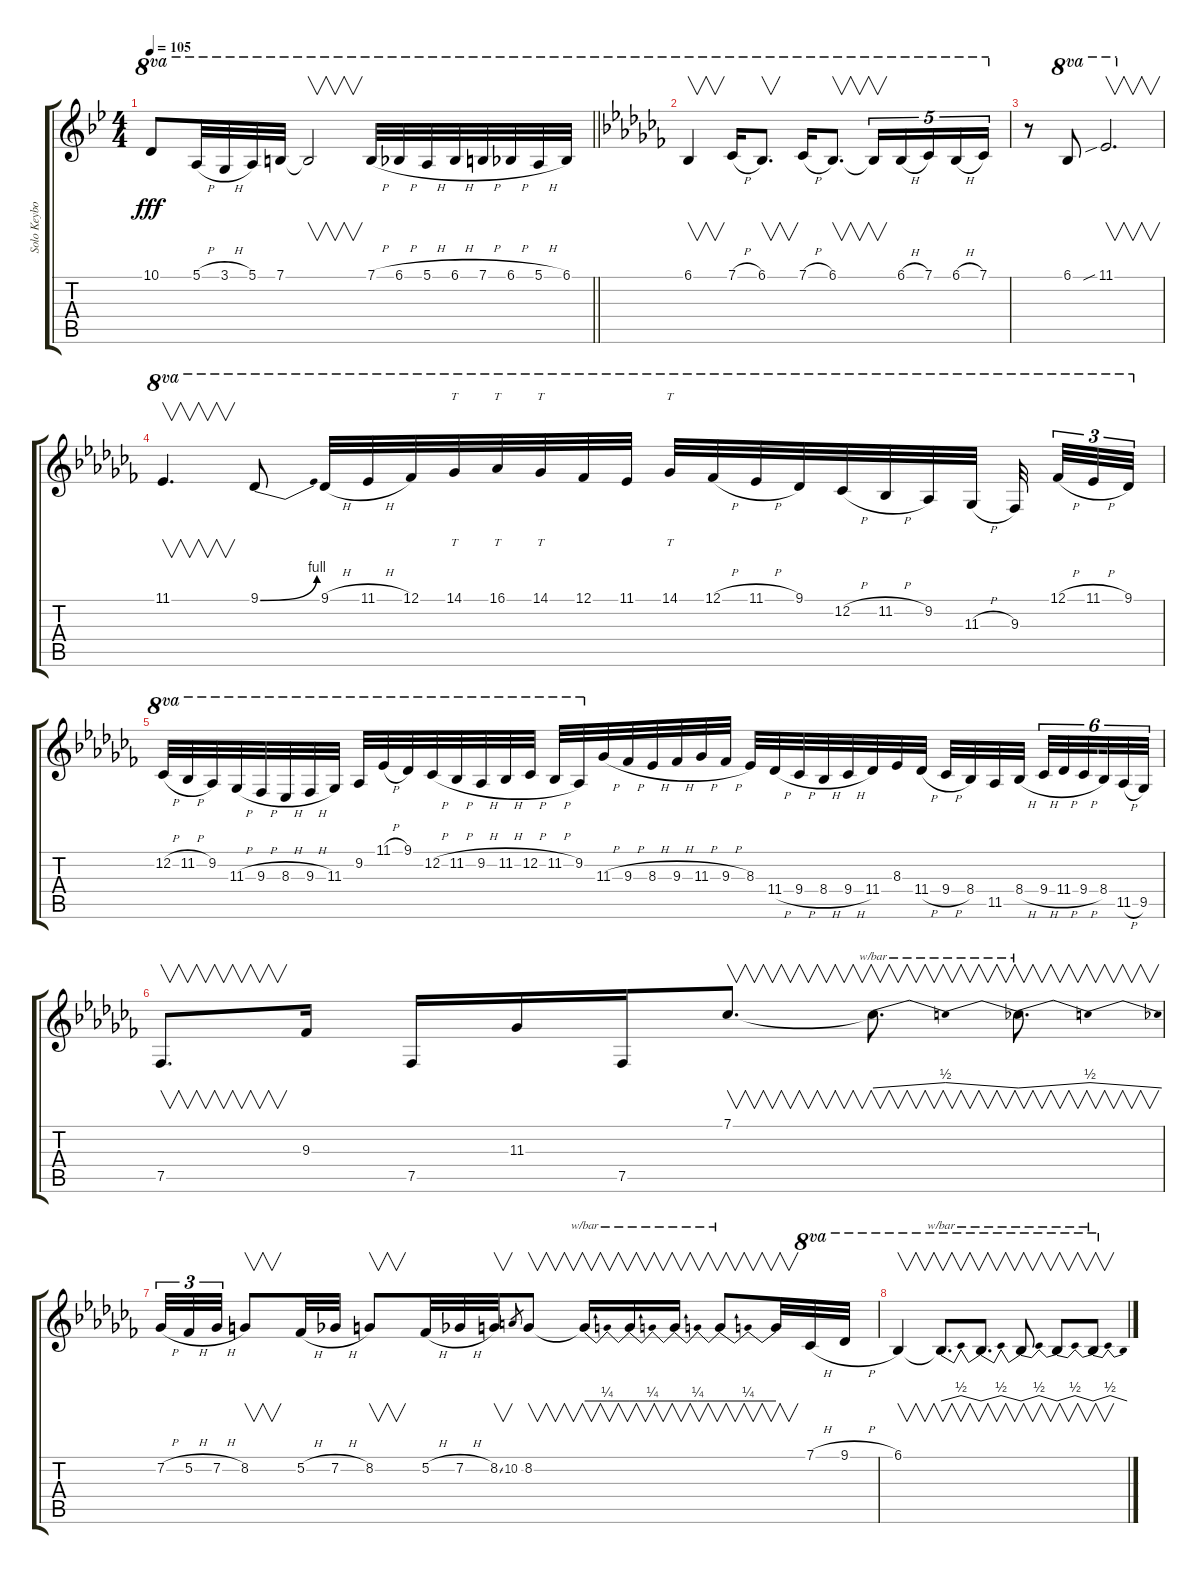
\track ("Solo Keyboard ( Matt Guillory )" "Solo Keybo") {instrument lead2sawtooth}
\staff {score tabs}
\tuning (E4 B3 G3 D3 A2 E2) {hide}
\ts (4 4)
\tempo 105
\clef g2
\barLineRight lightlight
\ks bb
10.1{t}.8{ot 8va dy fff} 5.1{h}.32{ot 8va} 3.1{h}.32{ot 8va} 5.1.32{ot 8va} 7.1.32{ot 8va} 7.1{t}.2{v ot 8va} 7.1{h}.32{ot 8va} 6.1{h}.32{ot 8va} 5.1{h}.32{ot 8va} 6.1{h}.32{ot 8va} 7.1{h}.32{ot 8va} 6.1{h}.32{ot 8va} 5.1{h}.32{ot 8va} 6.1.32{ot 8va} |
\ks cb
6.1.4{v ot 8va} 7.1{h}.16{ot 8va} 6.1.8{v d ot 8va} 7.1{h}.16{ot 8va} 6.1.8{v d ot 8va} 6.1{t}.16{v tu (5 4) ot 8va} 6.1{h}.16{tu (5 4) ot 8va} 7.1.16{tu (5 4) ot 8va} 6.1{h}.16{tu (5 4) ot 8va} 7.1.16{tu (5 4) ot 8va} |
r.8 6.1.8{ot 8va} 11.1{sib}.2{v d ot 8va} |
11.1.4{v d ot 8va} 9.1{be (bend 0 0 60 4)}.8{ot 8va} 9.1{h}.32{ot 8va} 11.1{h}.32{ot 8va} 12.1.32{ot 8va} 14.1.32{tt ot 8va} 16.1.32{tt ot 8va} 14.1.32{tt ot 8va} 12.1.32{ot 8va} 11.1.32{ot 8va} 14.1.32{tt ot 8va} 12.1{h}.32{ot 8va} 11.1{h}.32{ot 8va} 9.1.32{ot 8va} 12.2{h}.32{ot 8va} 11.2{h}.32{ot 8va} 9.2.32{ot 8va} 11.3{h}.32{ot 8va} 9.3.32{ot 8va beam splitsecondary} 12.1{h}.32{tu (3 2) ot 8va} 11.1{h}.32{tu (3 2) ot 8va} 9.1.32{tu (3 2) ot 8va} |
12.2{h}.32{ot 8va} 11.2{h}.32{ot 8va} 9.2.32{ot 8va} 11.3{h}.32{ot 8va} 9.3{h}.32{ot 8va} 8.3{h}.32{ot 8va} 9.3{h}.32{ot 8va} 11.3.32{ot 8va} 9.2.32{ot 8va} 11.1{h}.32{ot 8va} 9.1.32{ot 8va} 12.2{h}.32{ot 8va} 11.2{h}.32{ot 8va} 9.2{h}.32{ot 8va} 11.2{h}.32{ot 8va} 12.2{h}.32{ot 8va} 11.2{h}.32{ot 8va} 9.2.32{ot 8va} 11.3{h}.32 9.3{h}.32 8.3{h}.32 9.3{h}.32 11.3{h}.32 9.3{h}.32 8.3.32 11.4{h}.32 9.4{h}.32 8.4{h}.32 9.4{h}.32 11.4.32 8.3.32 11.4{h}.32 9.4{h}.32 8.4.32 11.5.32 8.4{h}.32{beam splitsecondary} 9.4{h}.32{tu (6 4)} 11.4{h}.32{tu (6 4)} 9.4{h}.32{tu (6 4) beam splitsecondary} 8.4.32{tu (6 4)} 11.5{h}.32{tu (6 4)} 9.5.32{tu (6 4)} |
7.5.8{v d} 9.3.16 7.5.16 11.3.16 7.5.16 7.1.8{v d} 7.1{t}.8{v d tbe (dip default 0 0 30 2 60 0)} 7.1{t}.8{v d tbe (dip default 0 0 30 2 60 0)} |
7.2{h}.32{tu (3 2)} 5.2{h}.32{tu (3 2)} 7.2{h}.32{tu (3 2)} 8.2.8{v} 5.2{h}.32 7.2{h}.32 8.2.8{v} 5.2{h}.32 7.2{h}.32 8.2{ss}.32{v} 10.2.8{gr} 8.2.8{v} 8.2{t}.16{v tbe (dip default 0 0 30 1 60 0)} 8.2{t}.16{v tbe (dip default 0 0 30 1 60 0)} 8.2{t}.16{v tbe (dip default 0 0 30 1 60 0)} 8.2{t}.8{v tbe (dip default 0 0 30 1 60 0)} 8.2{t}.32{v} 7.1{h}.32{ot 8va} 9.1{h}.32{ot 8va} |
6.1.4{v ot 8va} 6.1{t}.8{v d tbe (dip default 0 0 30 2 60 0) ot 8va} 6.1{t}.8{v d tbe (dip default 0 0 30 2 60 0) ot 8va} 6.1{t}.8{v tbe (dip default 0 0 30 2 60 0) ot 8va} 6.1{t}.8{v tbe (dip default 0 0 30 2 60 0) ot 8va} 6.1{t}.8{v tbe (dip default 0 0 30 2 60 0) ot 8va}
